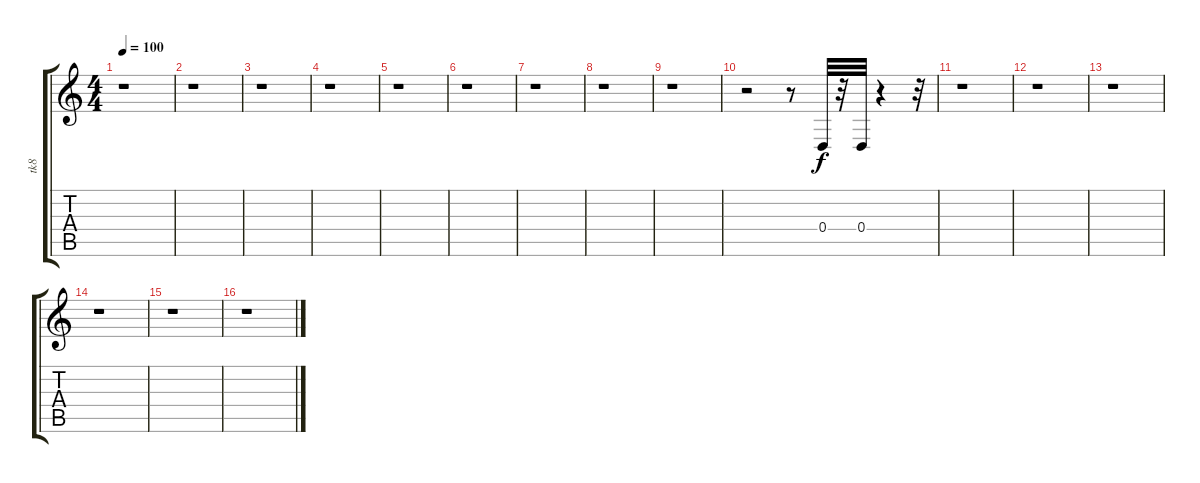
\track ("tk8" "tk8") {instrument acousticgrandpiano}
\staff {score tabs}
\tuning (E4 B3 G3 D3 A2 E2) {hide}
\ts (4 4)
\tempo 100
\clef g2
\ks c
r.1{dy f} |
r.1 |
r.1 |
r.1 |
r.1 |
r.1 |
r.1 |
r.1 |
r.1 |
r.2 r.8 0.4.32{volume 15 instrument distortionguitar} r.32 0.4.32 r.4 r.32 |
r.1 |
r.1 |
r.1 |
r.1 |
r.1 |
r.1
